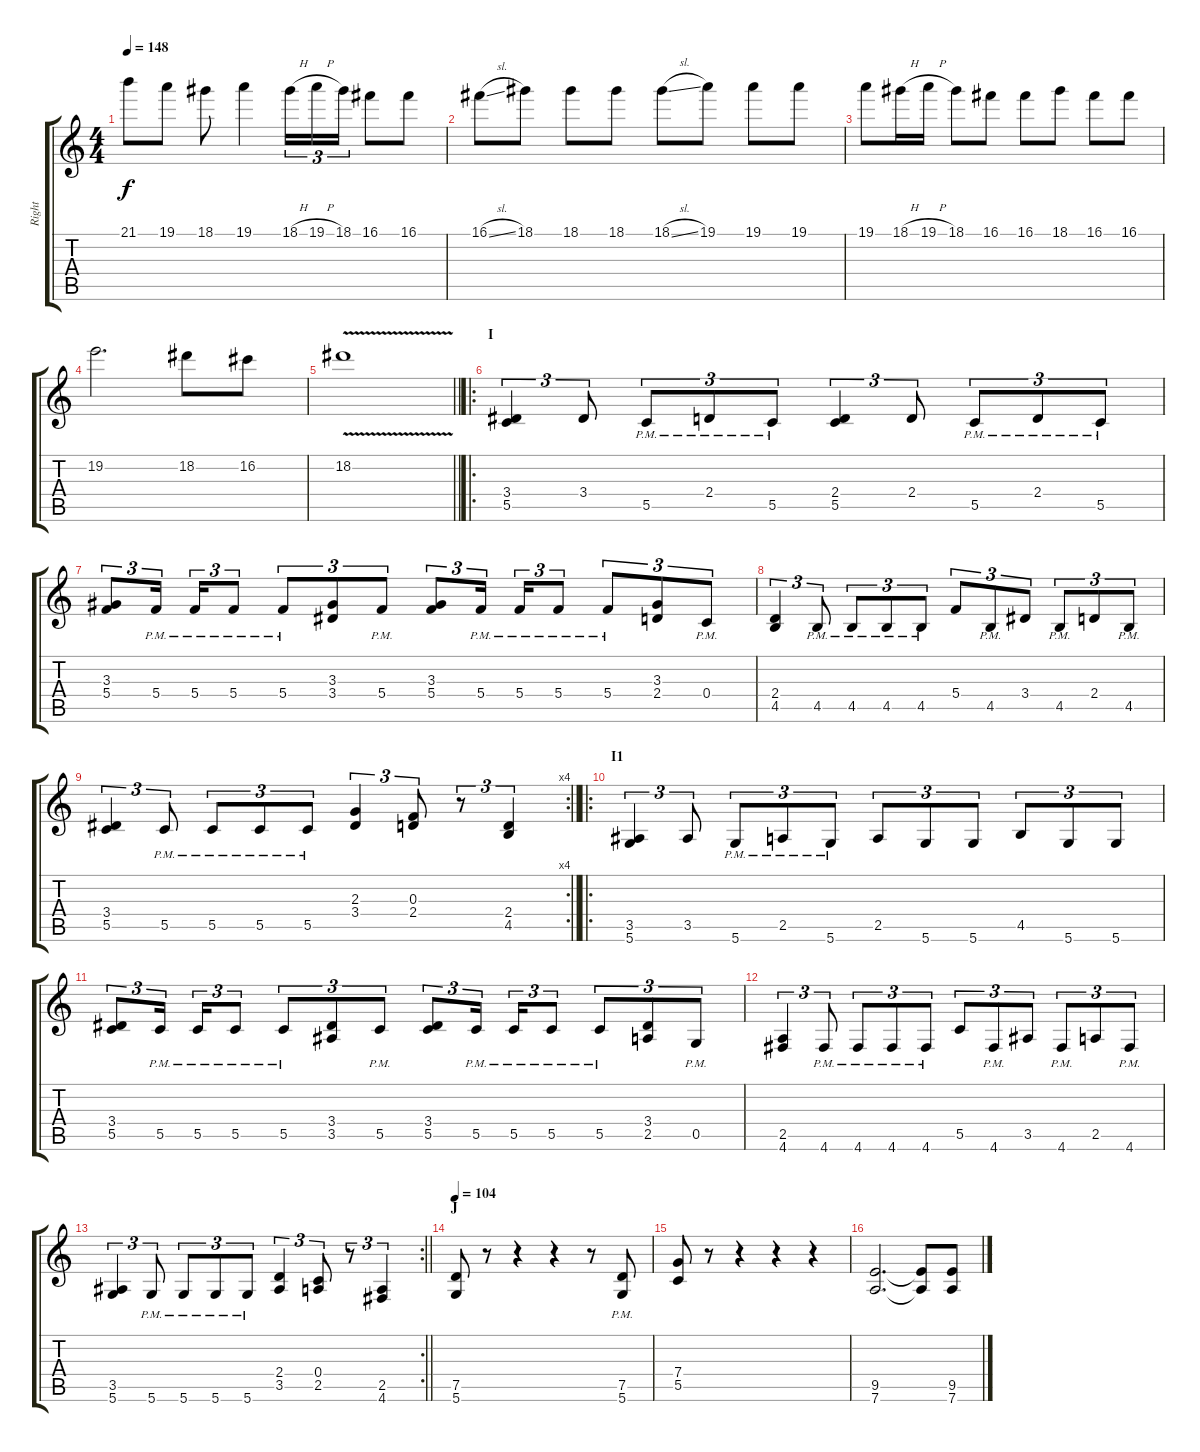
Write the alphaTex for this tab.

\track ("Right" "Right") {instrument distortionguitar}
\staff {score tabs}
\tuning (D4 A3 F3 C3 G2 D2) {hide}
\ts (4 4)
\tempo 148
\clef g2
\ks c
21.1{t}.8{dy f} 19.1.8 18.1.8 19.1.4 18.1{h}.16{tu (3 2)} 19.1{h}.16{tu (3 2)} 18.1.16{tu (3 2)} 16.1.8 16.1.8 |
16.1{sl}.8 18.1.8 18.1.8 18.1.8 18.1{sl}.8 19.1.8 19.1.8 19.1.8 |
19.1.8 18.1{h}.16 19.1{h}.16 18.1.8 16.1.8 16.1.8 18.1.8 16.1.8 16.1.8 |
19.2.2{d} 18.2.8 16.2.8 |
\barLineRight lightlight
18.2{v}.1 |
\ro
\section ("" "I")
(3.4 5.5).4{tu (3 2)} 3.4.8{tu (3 2)} 5.5{pm}.8{tu (3 2)} 2.4{pm}.8{tu (3 2)} 5.5{pm}.8{tu (3 2)} (2.4 5.5).4{tu (3 2)} 2.4.8{tu (3 2)} 5.5{pm}.8{tu (3 2)} 2.4{pm}.8{tu (3 2)} 5.5{pm}.8{tu (3 2)} |
(3.3 5.4).8{tu (3 2)} 5.4{pm}.16{tu (3 2) beam splitsecondary} 5.4{pm}.16{tu (3 2)} 5.4{pm}.8{tu (3 2)} 5.4{pm}.8{tu (3 2)} (3.3 3.4).8{tu (3 2)} 5.4{pm}.8{tu (3 2)} (3.3 5.4).8{tu (3 2)} 5.4{pm}.16{tu (3 2) beam splitsecondary} 5.4{pm}.16{tu (3 2)} 5.4{pm}.8{tu (3 2)} 5.4{pm}.8{tu (3 2)} (3.3 2.4).8{tu (3 2)} 0.4{pm}.8{tu (3 2)} |
(2.4 4.5).4{tu (3 2)} 4.5{pm}.8{tu (3 2)} 4.5{pm}.8{tu (3 2)} 4.5{pm}.8{tu (3 2)} 4.5{pm}.8{tu (3 2)} 5.4.8{tu (3 2)} 4.5{pm}.8{tu (3 2)} 3.4.8{tu (3 2)} 4.5{pm}.8{tu (3 2)} 2.4.8{tu (3 2)} 4.5{pm}.8{tu (3 2)} |
\rc 4
\barLineRight lightlight
(3.4 5.5).4{tu (3 2)} 5.5{pm}.8{tu (3 2)} 5.5{pm}.8{tu (3 2)} 5.5{pm}.8{tu (3 2)} 5.5{pm}.8{tu (3 2)} (2.3 3.4).4{tu (3 2)} (0.3 2.4).8{tu (3 2)} r.8{tu (3 2)} (2.4 4.5).4{tu (3 2)} |
\ro
\section ("" "I1")
(3.5 5.6).4{tu (3 2)} 3.5.8{tu (3 2)} 5.6{pm}.8{tu (3 2)} 2.5{pm}.8{tu (3 2)} 5.6{pm}.8{tu (3 2)} 2.5.8{tu (3 2)} 5.6.8{tu (3 2)} 5.6.8{tu (3 2)} 4.5.8{tu (3 2)} 5.6.8{tu (3 2)} 5.6.8{tu (3 2)} |
(3.4 5.5).8{tu (3 2)} 5.5{pm}.16{tu (3 2) beam splitsecondary} 5.5{pm}.16{tu (3 2)} 5.5{pm}.8{tu (3 2)} 5.5{pm}.8{tu (3 2)} (3.4 3.5).8{tu (3 2)} 5.5{pm}.8{tu (3 2)} (3.4 5.5).8{tu (3 2)} 5.5{pm}.16{tu (3 2) beam splitsecondary} 5.5{pm}.16{tu (3 2)} 5.5{pm}.8{tu (3 2)} 5.5{pm}.8{tu (3 2)} (3.4 2.5).8{tu (3 2)} 0.5{pm}.8{tu (3 2)} |
(2.5 4.6).4{tu (3 2)} 4.6{pm}.8{tu (3 2)} 4.6{pm}.8{tu (3 2)} 4.6{pm}.8{tu (3 2)} 4.6{pm}.8{tu (3 2)} 5.5.8{tu (3 2)} 4.6{pm}.8{tu (3 2)} 3.5.8{tu (3 2)} 4.6{pm}.8{tu (3 2)} 2.5.8{tu (3 2)} 4.6{pm}.8{tu (3 2)} |
\rc 2
\barLineRight lightlight
(3.5 5.6).4{tu (3 2)} 5.6{pm}.8{tu (3 2)} 5.6{pm}.8{tu (3 2)} 5.6{pm}.8{tu (3 2)} 5.6{pm}.8{tu (3 2)} (2.4 3.5).4{tu (3 2)} (0.4 2.5).8{tu (3 2)} r.8{tu (3 2)} (2.5 4.6).4{tu (3 2)} |
\section ("" "J")
\tempo 104
(7.5 5.6).8 r.8 r.4 r.4 r.8 (7.5{pm} 5.6{pm}).8 |
(7.4 5.5).8 r.8 r.4 r.4 r.4 |
(9.5 7.6).2{d} (9.5{t} 7.6{t}).8 (9.5 7.6).8
